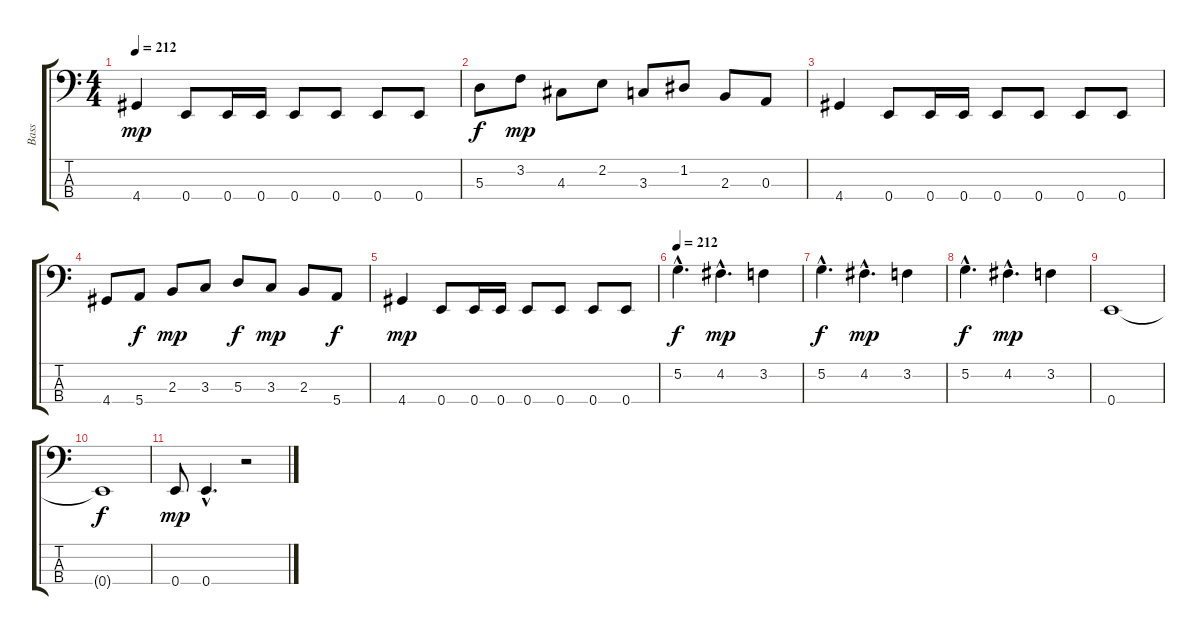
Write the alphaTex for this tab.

\track ("Bass" "Bass") {instrument electricbassfinger}
\staff {score tabs}
\tuning (G2 D2 A1 E1) {hide}
\ts (4 4)
\tempo 212
\clef f4
\ks c
4.4.4{dy mp} 0.4.8 0.4.16 0.4.16 0.4.8 0.4.8 0.4.8 0.4.8 |
5.3.8{dy f} 3.2.8{dy mp} 4.3.8 2.2.8 3.3.8 1.2.8 2.3.8 0.3.8 |
4.4.4 0.4.8 0.4.16 0.4.16 0.4.8 0.4.8 0.4.8 0.4.8 |
4.4.8 5.4.8{dy f} 2.3.8{dy mp} 3.3.8 5.3.8{dy f} 3.3.8{dy mp} 2.3.8 5.4.8{dy f} |
4.4.4{dy mp} 0.4.8 0.4.16 0.4.16 0.4.8 0.4.8 0.4.8 0.4.8 |
\tempo 212
5.2{hac}.4{d dy f} 4.2{hac}.4{d dy mp} 3.2.4 |
5.2{hac}.4{d dy f} 4.2{hac}.4{d dy mp} 3.2.4 |
5.2{hac}.4{d dy f} 4.2{hac}.4{d dy mp} 3.2.4 |
0.4.1 |
0.4{t}.1{dy f} |
0.4.8{dy mp} 0.4{hac}.4{d} r.2
